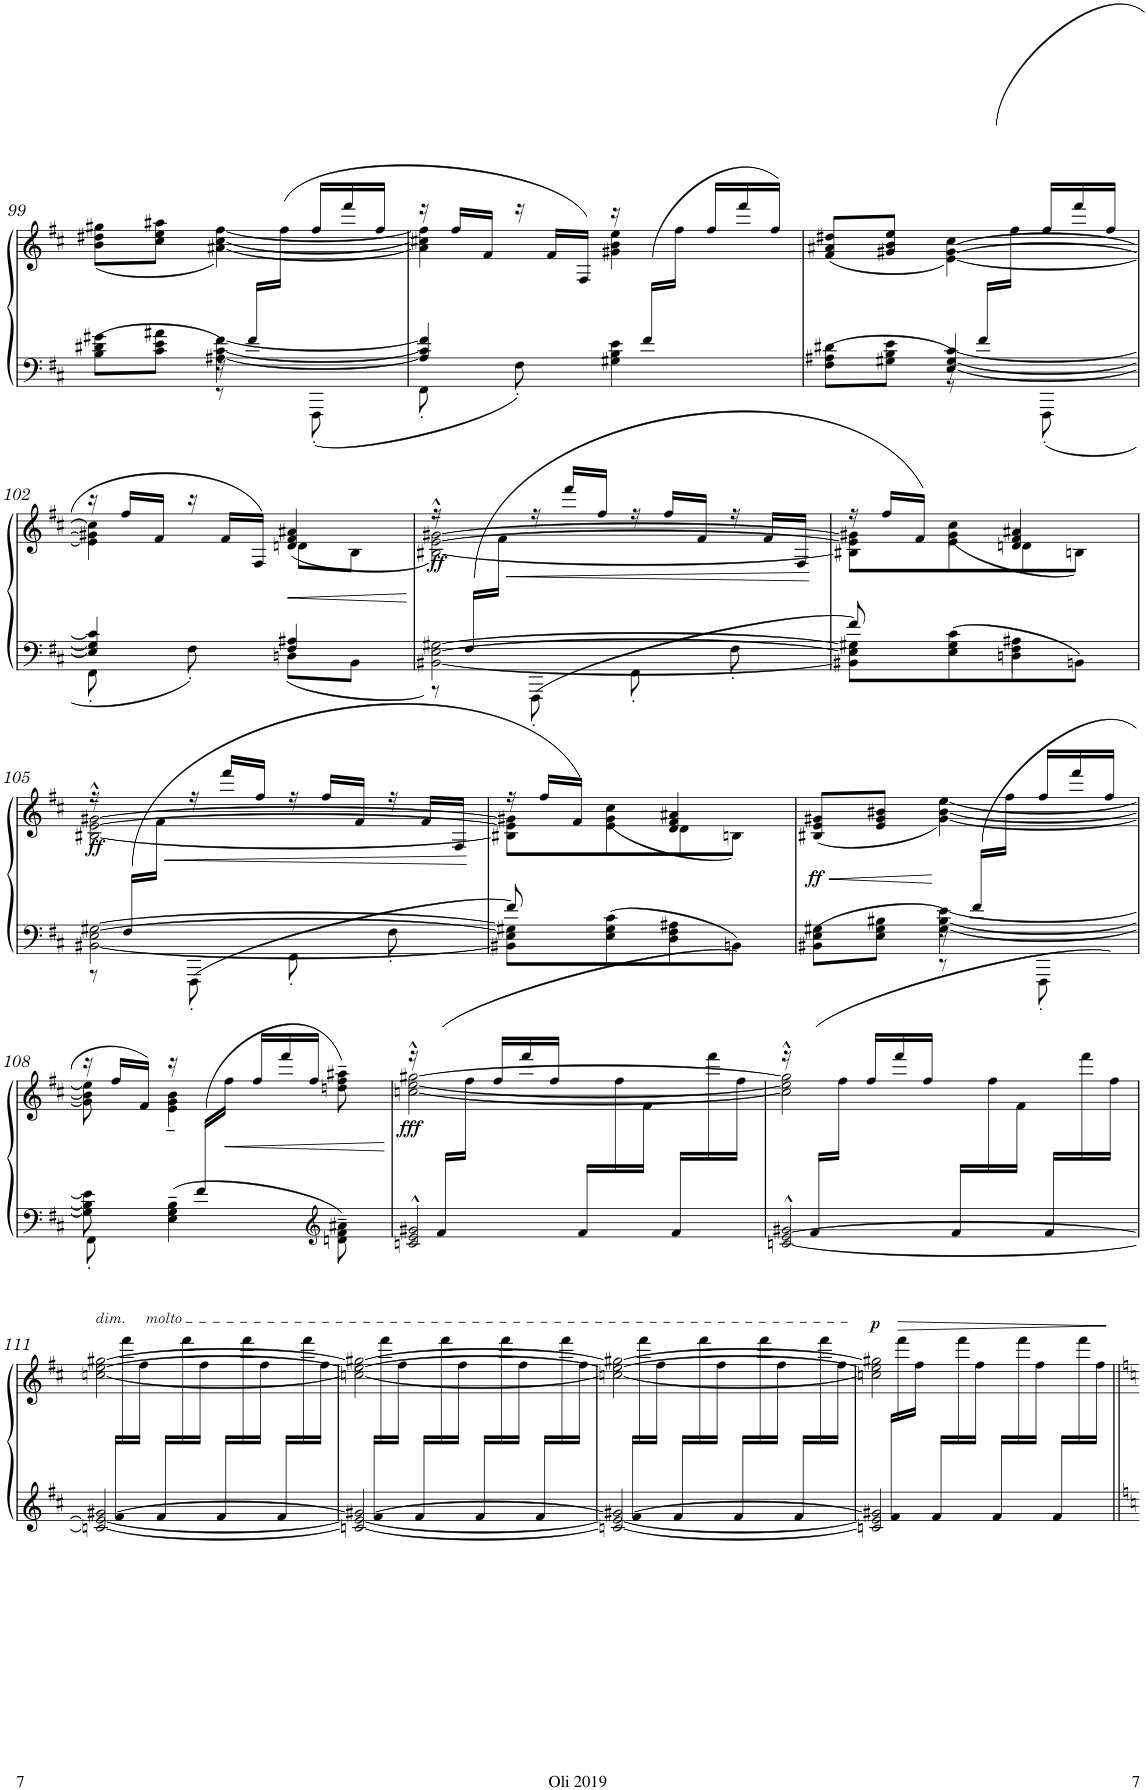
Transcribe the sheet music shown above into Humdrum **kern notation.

**kern	**kern	**dynam
*part1	*part1	*part1
*staff2	*staff1	*staff1/2
*I"Piano	*	*
*I'Pno	*	*
!!LO:PB:g=z
*clefF4	*clefG2	*
*k[f#c#]	*k[f#c#]	*
*M2/4	*M2/4	*
=99	=99	=99
*^	*^	*
*	*^	*	*	*
24%7ryy	8B\ 8d#X\ 8g#X\L	4ryy	(8b\ 8dd#X\ 8gg#X\L	4ryy	.
.	8c#\ 8e\ 8a#X\J	.	8cc#\ 8ee\ 8aa#X\J	.	.
*	*	*	*Xtuplet	*	*
.	[4A#X\ [4c#\ [4f#\	8r	24r	[4a#X\ [4cc#\ [4ff#\)	.
24f#/LL	.	.	24ryy	.	.
6ryy	.	.	(24ff#\JJ	.	.
.	.	8FFF#'\	24ff#/LL	.	.
.	.	.	24fff#/	.	.
.	.	.	24ff#/JJ	.	.
=100	=100	=100	=100	=100	=100
24%7ryy	4A#/] 4c#/] 4f#/]	8FF#'\	24r	4a#\] 4cc#X\] 4ff#\]	.
.	.	.	24ff#/LL	.	.
.	.	.	24f#/JJ	.	.
.	.	8F#'\	24r	.	.
.	.	.	24f#/LL	.	.
.	.	.	24F#/JJ)	.	.
.	4G#X\ 4B\ 4e\	4ryy	24r	4g#X\ 4b\ 4ee\	.
(24f#/LL	.	.	24ryy	.	.
6ryy	.	.	24ff#\JJ	.	.
.	.	.	24ff#/LL	.	.
.	.	.	24fff#/	.	.
.	.	.	24ff#/JJ)	.	.
=101	=101	=101	=101	=101	=101
24%7ryy	8F#\ 8A#X\ 8d#X\L	4ryy	(8f#/ 8a#X/ 8dd#X/L	4ryy	.
.	8G#X\ 8B\ 8e\J	.	8g#X/ 8b/ 8ee/J	.	.
.	[<4E/ [<4G#/ [<4c#/	8r	24r	[4e\ [>4g#\ [>4cc#\)	.
(24f#/LL	.	.	24ryy	.	.
6ryy	.	.	24ff#\JJ	.	.
.	.	8FFF#'\	24ff#/LL	.	.
.	.	.	24fff#/	.	.
.	.	.	24ff#/JJ	.	.
*	*v	*v	*	*	*
!!LO:LB:g=z	!!
=102	=102	=102	=102	=102
4E/] 4G#/] 4c#/]	8FF#'\	24r	4e\] 4g#X\] 4cc#\]	.
.	.	24ff#/LL	.	.
.	.	24f#/JJ	.	.
.	8F#'\	24r	.	.
.	.	24f#/LL	.	.
.	.	24F#/JJ)	.	.
!	!	!	!	!LO:HP:b
4F#/ 4A#X/	8Dn\L	(<4dn/ 4f#/ 4a#X/	8d\L	<
.	8BB\J	.	8B\J	.
*v	*v	*	*	*
*	*v	*v	*
.	.	[
=103	=103	=103
*^	*^	*
*	*^	*	*	*
!	!	!	!	!	!LO:DY:b
24ryy	[2BB#X\ [>2E\ [>2G#X\	8r	24r	[2B#X\~>^^ [>2e\~>^^ [>2g#X\~>^^)	ff
(24F#/LL	.	.	24ryy	.	.
!	!	!	!	!	!LO:HP:b
12%5ryy	.	.	24f#\JJ	.	<
.	.	8FFF#'\	24r	.	.
.	.	.	24fff#/LL	.	.
.	.	.	24ff#/JJ	.	.
.	.	8FF#'\	24r	.	.
.	.	.	24ff#/LL	.	.
.	.	.	24f#/JJ	.	.
.	.	8F#'\	24r	.	.
.	.	.	24f#/LL	.	.
.	.	.	24F#/JJ	.	.
*v	*v	*v	*	*	*
*	*v	*v	*
.	.	[
=104	=104	=104
*^	*^	*
8BB#X\] 8E\] 8G#X\]L	8f#/	24r	8B#X\] 8e\] 8g#X\]L	.
.	.	24ff#/LL	.	.
.	.	24f#/JJ)	.	.
8E\ 8G#\ 8c#\	8ryy	(8cc#\	8e\ 8g#\	.
8Dn\	4F#\ 4A#X\	4dn/ 4f#/ 4a#X/	8d\	.
8BBn\J	.	.	8Bn\J)	.
!!LO:LB:g=z	!!
=105	=105	=105	=105	=105
*	*^	*	*	*
!	!	!	!	!	!LO:DY:b
24ryy	[2BB#X\ [>2E\ [>2G#X\	8r	24r	[2B#X\~>^^ [>2e\~>^^ [>2g#X\~>^^	ff
(24F#/LL	.	.	24ryy	.	.
!	!	!	!	!	!LO:HP:b
12%5ryy	.	.	24f#\JJ	.	<
.	.	8FFF#'\	24r	.	.
.	.	.	24fff#/LL	.	.
.	.	.	24ff#/JJ	.	.
.	.	8FF#'\	24r	.	.
.	.	.	24ff#/LL	.	.
.	.	.	24f#/JJ	.	.
.	.	8F#'\	24r	.	.
.	.	.	24f#/LL	.	.
.	.	.	24F#/JJ	.	.
*v	*v	*v	*	*	*
*	*v	*v	*
.	.	[
=106	=106	=106
*^	*^	*
8BB#X\] 8E\] 8G#X\]L	8f#/	24r	8B#X\] 8e\] 8g#X\]L	.
.	.	24ff#/LL	.	.
.	.	24f#/JJ)	.	.
8E\ 8G#\ 8c#\	8ryy	(8cc#\	8e\ 8g#\	.
8D\	4F#\ 4A#X\	4d/ 4f#/ 4a#X/	8d\	.
8BBn\J	.	.	8Bn\J)	.
=107	=107	=107	=107	=107
*	*^	*	*	*
!	!	!	!	!	!LO:HP:b
!	!	!	!	!	!LO:DY:n=1:b
24%7ryy	8BB#X\ 8E\ 8G#X\L	4ryy	(8B#X/ 8e/ 8g#X/L	4ryy	< ff
.	8E\ 8G#\ 8B#X\J	.	8e/ 8g#/ 8b#X/J	.	.
.	[4G#\ [4B#\ [4e\	8r	24r	[4g#\ [4b#\ [4ee\)	[
(24f#/LL	.	.	24ryy	.	.
6ryy	.	.	24ff#\JJ	.	.
.	.	8FFF#'\	24ff#/LL	.	.
.	.	.	24fff#/	.	.
.	.	.	24ff#/JJ	.	.
!!LO:LB:g=z	!!
=108	=108	=108	=108	=108	=108
6ryy	8G#\] 8B#\] 8e\]	8FF#'\	24r	8g#\] 8b#\] 8ee\]	.
.	.	.	24ff#/LL	.	.
.	.	.	24f#/JJ)	.	.
.	4E\~ 4G#X\~ 4B#X\~	4.ryy	24r	4e\~< 4g#X\~< 4b#X\~<	.
(24f#/LL	.	.	24ryy	.	.
!	!	!	!	!	!LO:HP:b
24%7ryy	.	.	24ff#\JJ	.	<
.	.	.	24ff#/LL	.	.
.	.	.	24fff#/	.	.
.	.	.	24ff#/JJ	.	.
*clefG2	*	*	*	*	*
.	8dn\~> 8f#\~> 8a#X\~>	.	8ddn\~ 8ff#\~ 8aa#X\~)	8ryy	.
*v	*v	*v	*	*	*
*	*v	*v	*
.	.	[
=109	=109	=109
*^	*^	*
!	!	!	!	!LO:DY:b
24ryy	2cn/^^ 2e/^^ 2g#X/^^	24r	[2ccn\^^ [2ee\^^ [>2gg#X\^^	fff
(24f#/LL	.	24ryy	.	.
6ryy	.	24ff#\JJ	.	.
.	.	24ff#/LL	.	.
.	.	24fff#/	.	.
.	.	24ff#/JJ	.	.
*Xtuplet	*	*	*	*
24f#/LL	.	24ryy	.	.
12ryy	.	24ff#\	.	.
.	.	24f#\JJ	.	.
24f#/LL	.	24ryy	.	.
12ryy	.	24fff#\	.	.
.	.	24ff#\JJ)	.	.
=110	=110	=110	=110	=110
24ryy	[2cn/^^ [2e/^^ 2g#X/^^	24r	2cc\]^^ 2ee\]^^ 2gg#\]^^	.
(24f#/LL	.	24ryy	.	.
6ryy	.	24ff#\JJ	.	.
.	.	24ff#/LL	.	.
.	.	24fff#/	.	.
.	.	24ff#/JJ	.	.
24f#/LL	.	24ryy	.	.
12ryy	.	24ff#\	.	.
.	.	24f#\JJ	.	.
24f#/LL	.	24ryy	.	.
12ryy	.	24fff#\	.	.
.	.	24ff#\JJ)	.	.
!!LO:LB:g=z	!!
=111	=111	=111	=111	=111
!	!	!LO:TX:a:i:t=dim.     molto	!	!
24f#/LL	2cn/_ 2e/_ [2g#X/	24ryy	[2ccn\ [>2ee\ [>2gg#X\	.
12ryy	.	24fff#\	.	.
.	.	24ff#\JJ	.	.
24f#/LL	.	24ryy	.	.
12ryy	.	24fff#\	.	.
.	.	24ff#\JJ	.	.
24f#/LL	.	24ryy	.	.
12ryy	.	24fff#\	.	.
.	.	24ff#\JJ	.	.
24f#/LL	.	24ryy	.	.
12ryy	.	24fff#\	.	.
.	.	24ff#\JJ	.	.
=112	=112	=112	=112	=112
24f#/LL	2cn/_ 2e/_ 2g#X/_	24ryy	2ccn\_ 2ee\_ 2gg#X\_	.
12ryy	.	24fff#\	.	.
.	.	24ff#\JJ	.	.
24f#/LL	.	24ryy	.	.
12ryy	.	24fff#\	.	.
.	.	24ff#\JJ	.	.
24f#/LL	.	24ryy	.	.
12ryy	.	24fff#\	.	.
.	.	24ff#\JJ	.	.
24f#/LL	.	24ryy	.	.
12ryy	.	24fff#\	.	.
.	.	24ff#\JJ	.	.
=113	=113	=113	=113	=113
24f#/LL	2cn/_ 2e/_ 2g#X/_	24ryy	2ccn\_ 2ee\_ 2gg#X\_	.
12ryy	.	24fff#\	.	.
.	.	24ff#\JJ	.	.
24f#/LL	.	24ryy	.	.
12ryy	.	24fff#\	.	.
.	.	24ff#\JJ	.	.
24f#/LL	.	24ryy	.	.
12ryy	.	24fff#\	.	.
.	.	24ff#\JJ	.	.
24f#/LL	.	24ryy	.	.
12ryy	.	24fff#\	.	.
.	.	24ff#\JJ	.	.
=114	=114	=114	=114	=114
!	!	!	!	!LO:DY:a
24f#/LL	2cn/] 2e/] 2g#X/]	24ryy	2ccn\] 2ee\] 2gg#X\]	p
!	!	!	!	!LO:HP:b
12ryy	.	24fff#\	.	>
.	.	24ff#\JJ	.	.
24f#/LL	.	24ryy	.	.
12ryy	.	24fff#\	.	.
.	.	24ff#\JJ	.	.
24f#/LL	.	24ryy	.	.
12ryy	.	24fff#\	.	.
.	.	24ff#\JJ	.	.
24f#/LL	.	24ryy	.	.
12ryy	.	24fff#\	.	.
.	.	24ff#\JJ	.	.
*v	*v	*	*	*
*	*v	*v	*
.	.	]
=||	=||	=||
*-	*-	*-
